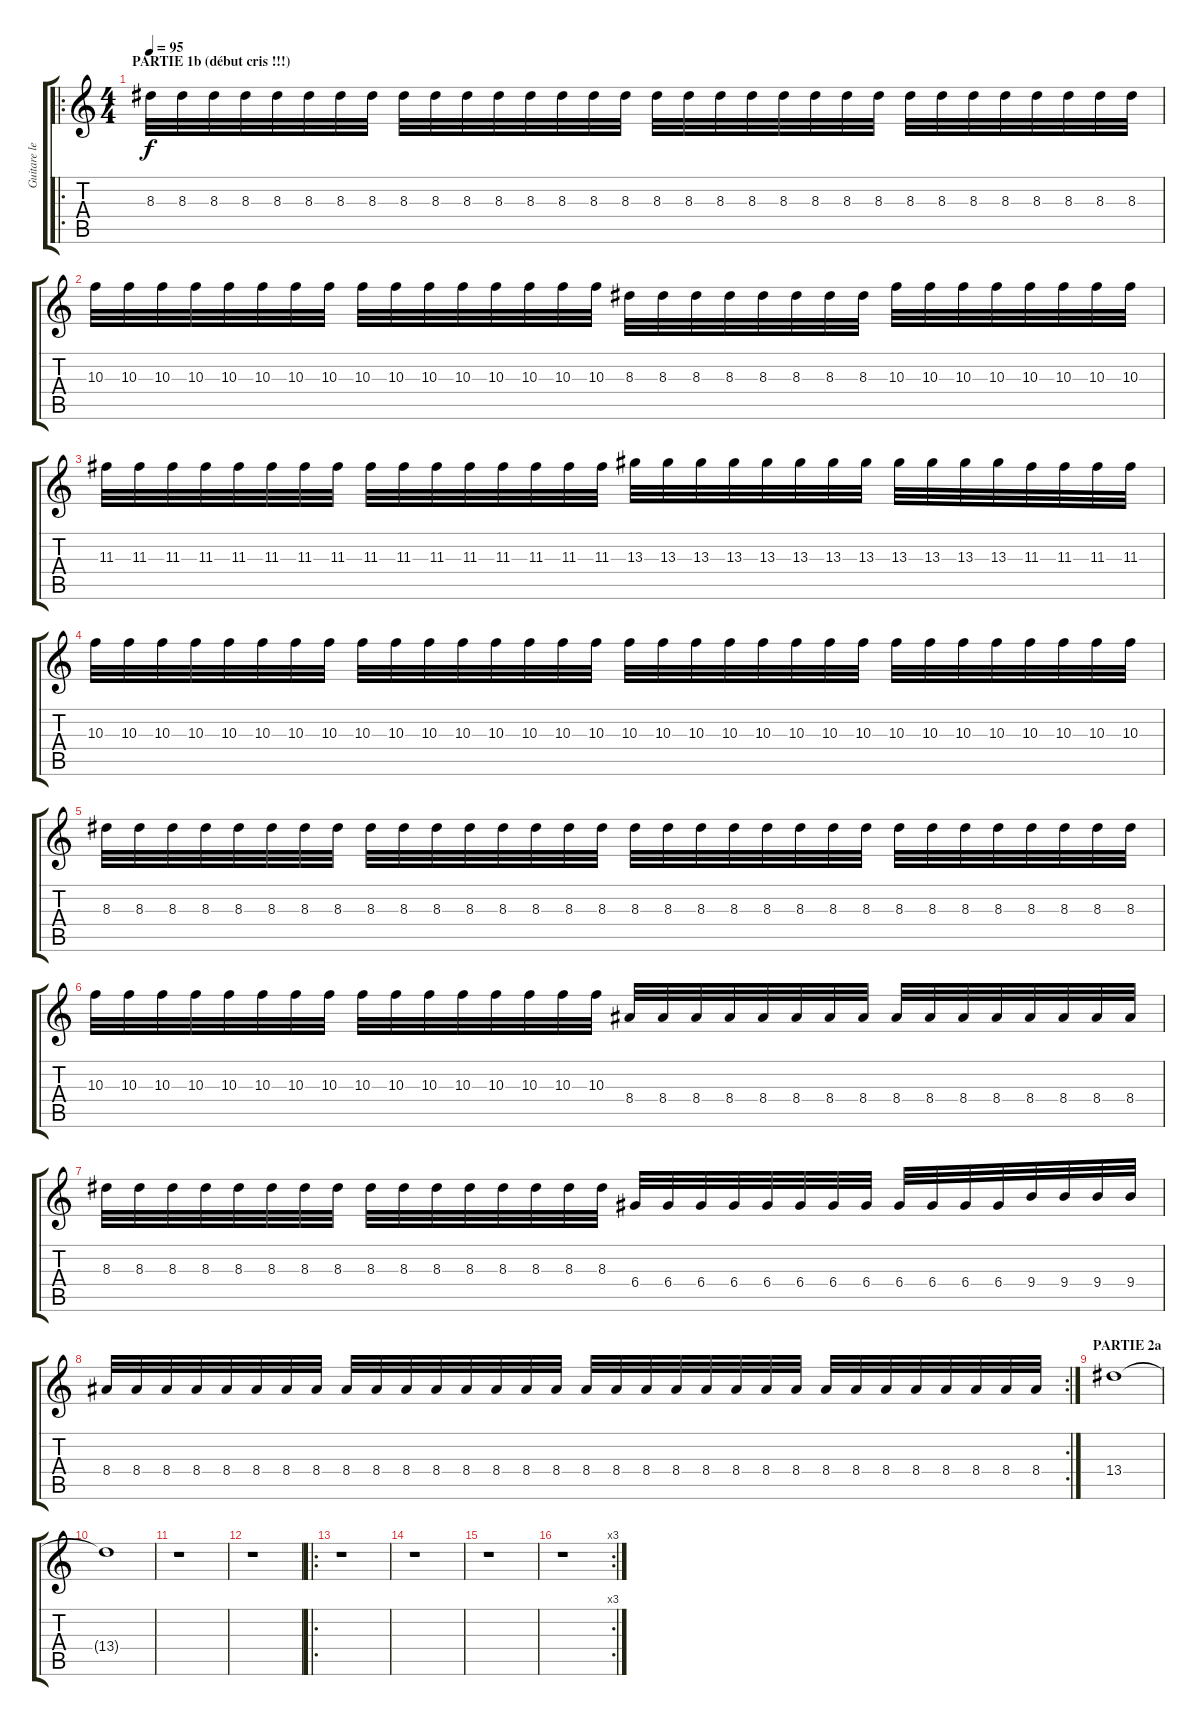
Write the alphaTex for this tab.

\track ("Guitare lead" "Guitare le") {instrument overdrivenguitar}
\staff {score tabs}
\tuning (E4 B3 G3 D3 A2 E2) {hide}
\ro
\ts (4 4)
\section ("" "PARTIE 1b (début cris !!!)")
\tempo 95
\clef g2
\ks c
8.3.32{dy f} 8.3.32 8.3.32 8.3.32 8.3.32 8.3.32 8.3.32 8.3.32 8.3.32 8.3.32 8.3.32 8.3.32 8.3.32 8.3.32 8.3.32 8.3.32 8.3.32 8.3.32 8.3.32 8.3.32 8.3.32 8.3.32 8.3.32 8.3.32 8.3.32 8.3.32 8.3.32 8.3.32 8.3.32 8.3.32 8.3.32 8.3.32 |
10.3.32 10.3.32 10.3.32 10.3.32 10.3.32 10.3.32 10.3.32 10.3.32 10.3.32 10.3.32 10.3.32 10.3.32 10.3.32 10.3.32 10.3.32 10.3.32 8.3.32 8.3.32 8.3.32 8.3.32 8.3.32 8.3.32 8.3.32 8.3.32 10.3.32 10.3.32 10.3.32 10.3.32 10.3.32 10.3.32 10.3.32 10.3.32 |
11.3.32 11.3.32 11.3.32 11.3.32 11.3.32 11.3.32 11.3.32 11.3.32 11.3.32 11.3.32 11.3.32 11.3.32 11.3.32 11.3.32 11.3.32 11.3.32 13.3.32 13.3.32 13.3.32 13.3.32 13.3.32 13.3.32 13.3.32 13.3.32 13.3.32 13.3.32 13.3.32 13.3.32 11.3.32 11.3.32 11.3.32 11.3.32 |
10.3.32 10.3.32 10.3.32 10.3.32 10.3.32 10.3.32 10.3.32 10.3.32 10.3.32 10.3.32 10.3.32 10.3.32 10.3.32 10.3.32 10.3.32 10.3.32 10.3.32 10.3.32 10.3.32 10.3.32 10.3.32 10.3.32 10.3.32 10.3.32 10.3.32 10.3.32 10.3.32 10.3.32 10.3.32 10.3.32 10.3.32 10.3.32 |
8.3.32 8.3.32 8.3.32 8.3.32 8.3.32 8.3.32 8.3.32 8.3.32 8.3.32 8.3.32 8.3.32 8.3.32 8.3.32 8.3.32 8.3.32 8.3.32 8.3.32 8.3.32 8.3.32 8.3.32 8.3.32 8.3.32 8.3.32 8.3.32 8.3.32 8.3.32 8.3.32 8.3.32 8.3.32 8.3.32 8.3.32 8.3.32 |
10.3.32 10.3.32 10.3.32 10.3.32 10.3.32 10.3.32 10.3.32 10.3.32 10.3.32 10.3.32 10.3.32 10.3.32 10.3.32 10.3.32 10.3.32 10.3.32 8.4.32 8.4.32 8.4.32 8.4.32 8.4.32 8.4.32 8.4.32 8.4.32 8.4.32 8.4.32 8.4.32 8.4.32 8.4.32 8.4.32 8.4.32 8.4.32 |
8.3.32 8.3.32 8.3.32 8.3.32 8.3.32 8.3.32 8.3.32 8.3.32 8.3.32 8.3.32 8.3.32 8.3.32 8.3.32 8.3.32 8.3.32 8.3.32 6.4.32 6.4.32 6.4.32 6.4.32 6.4.32 6.4.32 6.4.32 6.4.32 6.4.32 6.4.32 6.4.32 6.4.32 9.4.32 9.4.32 9.4.32 9.4.32 |
\rc 2
8.4.32 8.4.32 8.4.32 8.4.32 8.4.32 8.4.32 8.4.32 8.4.32 8.4.32 8.4.32 8.4.32 8.4.32 8.4.32 8.4.32 8.4.32 8.4.32 8.4.32 8.4.32 8.4.32 8.4.32 8.4.32 8.4.32 8.4.32 8.4.32 8.4.32 8.4.32 8.4.32 8.4.32 8.4.32 8.4.32 8.4.32 8.4.32 |
\section ("" "PARTIE 2a")
13.4.1 |
13.4{t}.1 |
r.1 |
r.1 |
\ro
r.1 |
r.1 |
r.1 |
\rc 3
r.1
